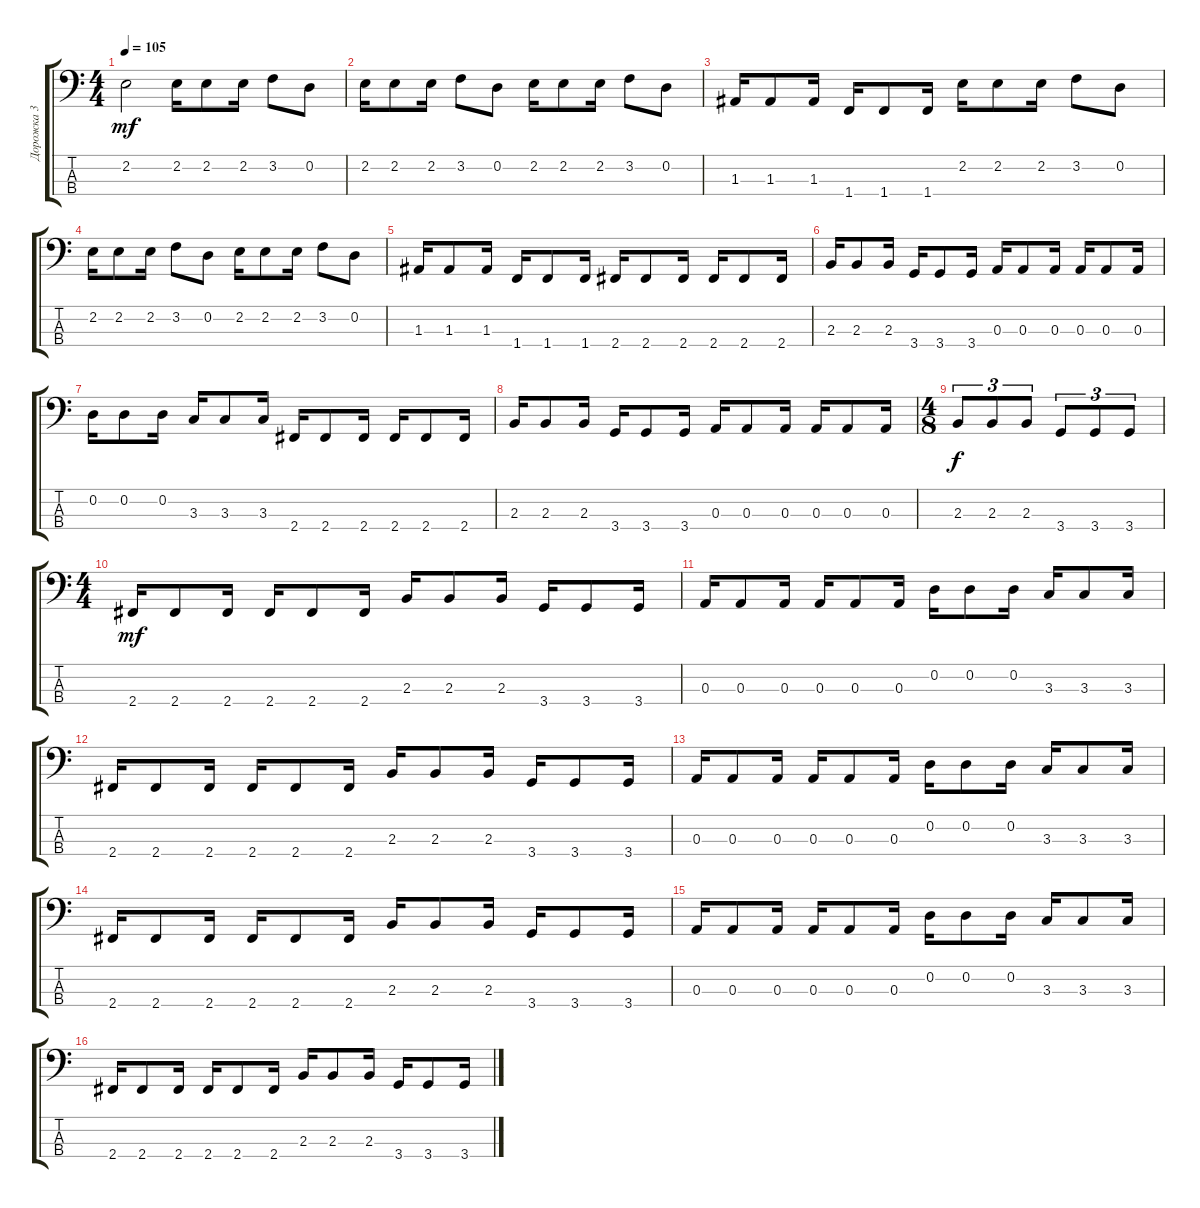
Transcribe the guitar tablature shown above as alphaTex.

\track ("Дорожка 3" "Дорожка 3") {instrument electricbasspick}
\staff {score tabs}
\tuning (G2 D2 A1 E1) {hide}
\ts (4 4)
\tempo 105
\clef f4
\ks c
2.2.2{dy mf} 2.2.16 2.2.8 2.2.16 3.2.8 0.2.8 |
2.2.16 2.2.8 2.2.16 3.2.8 0.2.8 2.2.16 2.2.8 2.2.16 3.2.8 0.2.8 |
1.3.16 1.3.8 1.3.16 1.4.16 1.4.8 1.4.16 2.2.16 2.2.8 2.2.16 3.2.8 0.2.8 |
2.2.16 2.2.8 2.2.16 3.2.8 0.2.8 2.2.16 2.2.8 2.2.16 3.2.8 0.2.8 |
1.3.16 1.3.8 1.3.16 1.4.16 1.4.8 1.4.16 2.4.16 2.4.8 2.4.16 2.4.16 2.4.8 2.4.16 |
2.3.16 2.3.8 2.3.16 3.4.16 3.4.8 3.4.16 0.3.16 0.3.8 0.3.16 0.3.16 0.3.8 0.3.16 |
0.2.16 0.2.8 0.2.16 3.3.16 3.3.8 3.3.16 2.4.16 2.4.8 2.4.16 2.4.16 2.4.8 2.4.16 |
2.3.16 2.3.8 2.3.16 3.4.16 3.4.8 3.4.16 0.3.16 0.3.8 0.3.16 0.3.16 0.3.8 0.3.16 |
\ts (4 8)
2.3.8{tu (3 2) dy f} 2.3.8{tu (3 2)} 2.3.8{tu (3 2)} 3.4.8{tu (3 2)} 3.4.8{tu (3 2)} 3.4.8{tu (3 2)} |
\ts (4 4)
2.4.16{dy mf} 2.4.8 2.4.16 2.4.16 2.4.8 2.4.16 2.3.16 2.3.8 2.3.16 3.4.16 3.4.8 3.4.16 |
0.3.16 0.3.8 0.3.16 0.3.16 0.3.8 0.3.16 0.2.16 0.2.8 0.2.16 3.3.16 3.3.8 3.3.16 |
2.4.16 2.4.8 2.4.16 2.4.16 2.4.8 2.4.16 2.3.16 2.3.8 2.3.16 3.4.16 3.4.8 3.4.16 |
0.3.16 0.3.8 0.3.16 0.3.16 0.3.8 0.3.16 0.2.16 0.2.8 0.2.16 3.3.16 3.3.8 3.3.16 |
2.4.16 2.4.8 2.4.16 2.4.16 2.4.8 2.4.16 2.3.16 2.3.8 2.3.16 3.4.16 3.4.8 3.4.16 |
0.3.16 0.3.8 0.3.16 0.3.16 0.3.8 0.3.16 0.2.16 0.2.8 0.2.16 3.3.16 3.3.8 3.3.16 |
2.4.16 2.4.8 2.4.16 2.4.16 2.4.8 2.4.16 2.3.16 2.3.8 2.3.16 3.4.16 3.4.8 3.4.16
